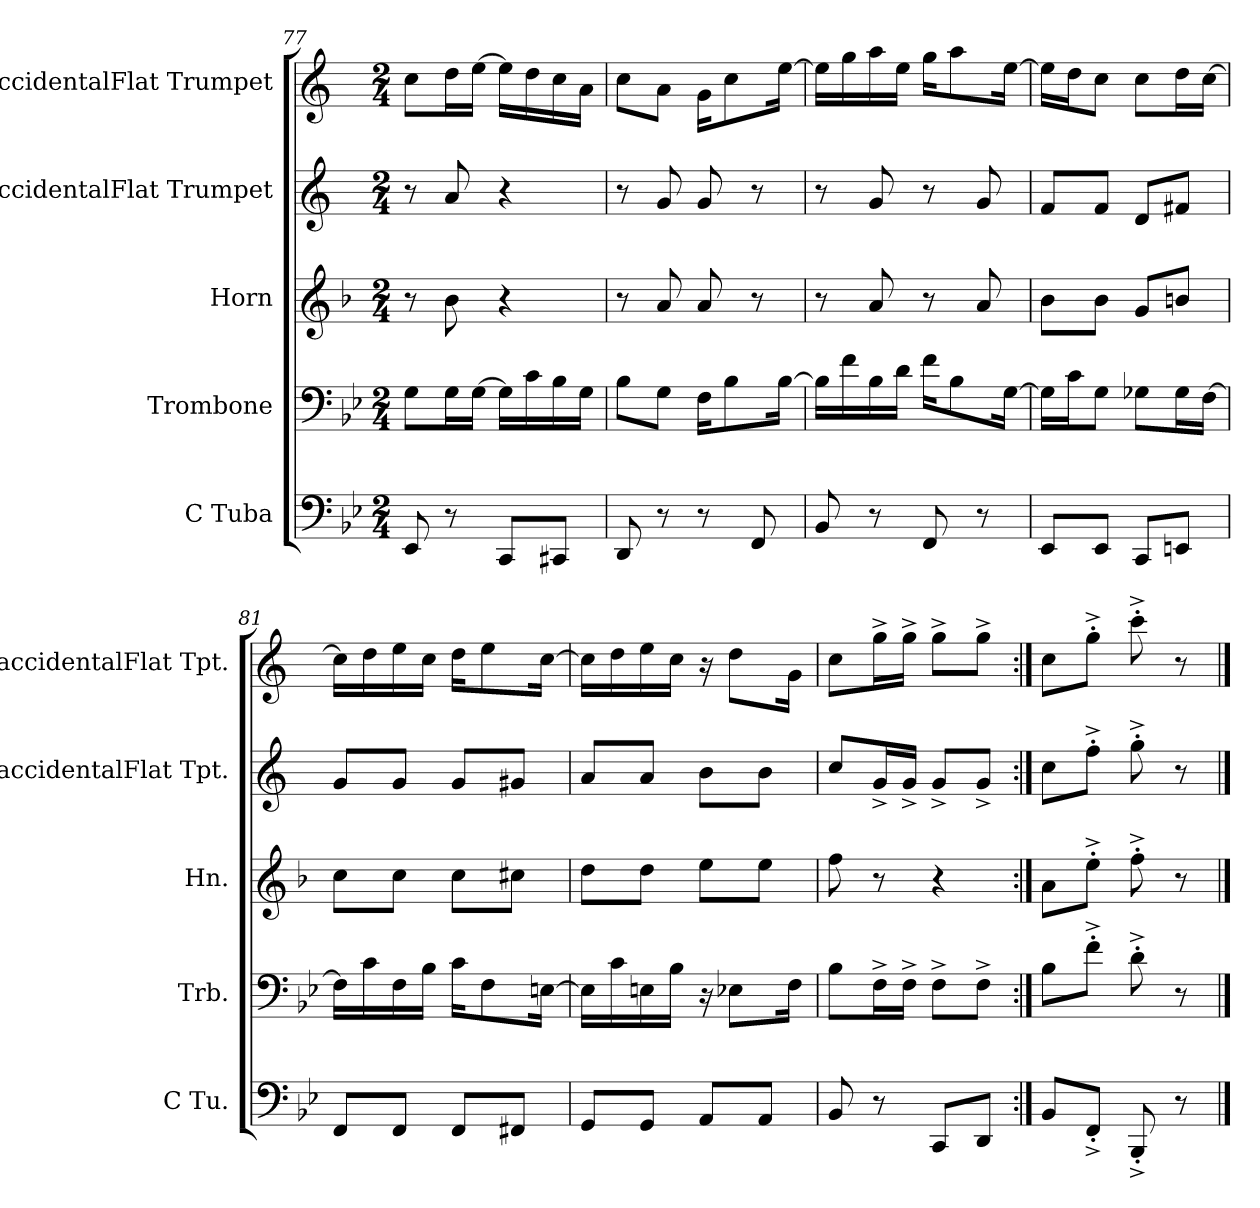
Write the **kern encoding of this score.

**kern	**kern	**kern	**kern	**kern
*part5	*part4	*part3	*part2	*part1
*staff5	*staff4	*staff3	*staff2	*staff1
*I"C Tuba	*I"Trombone	*I"Horn	*I"BaccidentalFlat Trumpet	*I"BaccidentalFlat Trumpet
*I'C Tu.	*I'Trb.	*I'Hn.	*I'BaccidentalFlat Tpt.	*I'BaccidentalFlat Tpt.
*clefF4	*clefF4	*clefG2	*clefG2	*clefG2
*	*	*ITrd4c7	*ITrd1c2	*ITrd1c2
*k[b-e-]	*k[b-e-]	*k[b-e-]	*k[b-e-]	*k[b-e-]
*M2/4	*M2/4	*M2/4	*M2/4	*M2/4
=77	=77	=77	=77	=77
8EE-/	8G\L	8r	8r	8b-\L
8r	16G\L	8e-\	8g/	16cc\L
.	[16G\JJ	.	.	[16dd\JJ
8CC/L	16G\LL]	4r	4r	16dd\LL]
.	16c\	.	.	16cc\
8CC#X/J	16B-\	.	.	16b-\
.	16G\JJ	.	.	16g\JJ
!!LO:LB:g=z
=78	=78	=78	=78	=78
8DD/	8B-\L	8r	8r	8b-\L
8r	8G\J	8d/	8f/	8g\J
8r	16F\KL	8d/	8f/	16f\KL
.	8B-\	.	.	8b-\
8FF/	.	8r	8r	.
.	[16B-\Jk	.	.	[16dd\Jk
=79	=79	=79	=79	=79
8BB-/	16B-\LL]	8r	8r	16dd\LL]
.	16f\	.	.	16ff\
8r	16B-\	8d/	8f/	16gg\
.	16d\JJ	.	.	16dd\JJ
8FF/	16f\KL	8r	8r	16ff\KL
.	8B-\	.	.	8gg\
8r	.	8d/	8f/	.
.	[16G\Jk	.	.	[16dd\Jk
=80	=80	=80	=80	=80
8EE-/L	16G\LL]	8e-\L	8e-/L	16dd\LL]
.	16c\J	.	.	16cc\J
8EE-/J	8G\J	8e-\J	8e-/J	8b-\J
8CC/L	8G-X\L	8c/L	8c/L	8b-\L
8EEn/J	16G-\L	8en/J	8en/J	16cc\L
.	[16F\JJ	.	.	[16b-\JJ
=81	=81	=81	=81	=81
8FF/L	16F\LL]	8f\L	8f/L	16b-\LL]
.	16c\	.	.	16cc\
8FF/J	16F\	8f\J	8f/J	16dd\
.	16B-\JJ	.	.	16b-\JJ
8FF/L	16c\KL	8f\L	8f/L	16cc\KL
.	8F\	.	.	8dd\
8FF#X/J	.	8f#X\J	8f#X/J	.
.	[16En\Jk	.	.	[16b-\Jk
=82	=82	=82	=82	=82
8GG/L	16E\LL]	8g\L	8g/L	16b-\LL]
.	16c\	.	.	16cc\
8GG/J	16En\	8g\J	8g/J	16dd\
.	16B-\JJ	.	.	16b-\JJ
8AA/L	16r	8a\L	8a\L	16r
.	8E-X\L	.	.	8cc\L
8AA/J	.	8a\J	8a\J	.
.	16F\Jk	.	.	16f\Jk
!!LO:PB:g=z
=83	=83	=83	=83	=83
8BB-/	8B-\L	8b-\	8b-/L	8b-\L
8r	16F^\L	8r	16f^/L	16ff^\L
.	16F^\JJ	.	16f^/JJ	16ff^\JJ
8CC/L	8F^\L	4r	8f^/L	8ff^\L
8DD/J	8F^\J	.	8f^/J	8ff^\J
=84:|!	=84:|!	=84:|!	=84:|!	=84:|!
8BB-/L	8B-\L	8d\L	8b-\L	8b-\L
8FF'^/J	8f'^\J	8a'^\J	8ee-'^\J	8ff'^\J
8BBB-'^/	8d'^\	8b-'^\	8ff'^\	8bb-'^\
8r	8r	8r	8r	8r
==	==	==	==	==
*-	*-	*-	*-	*-
